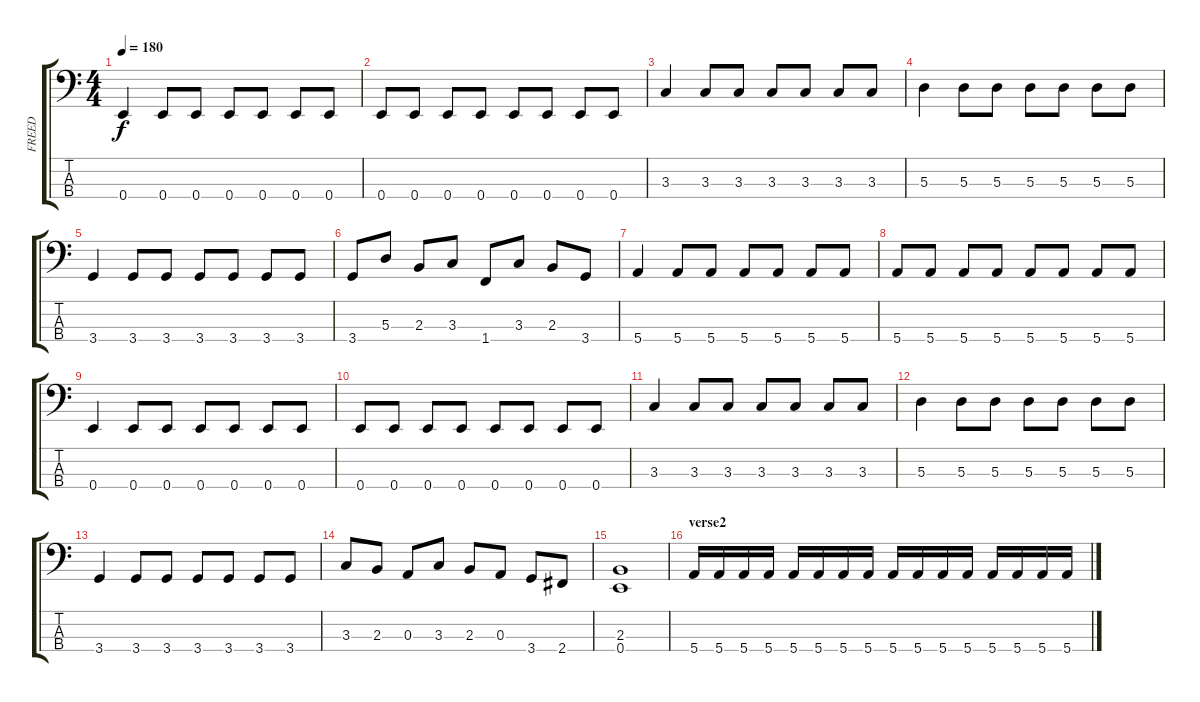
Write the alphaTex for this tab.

\track ("FREED" "FREED") {instrument electricbassfinger}
\staff {score tabs}
\tuning (G2 D2 A1 E1) {hide}
\ts (4 4)
\tempo 180
\clef f4
\ks c
0.4.4{dy f} 0.4.8 0.4.8 0.4.8 0.4.8 0.4.8 0.4.8 |
0.4.8 0.4.8 0.4.8 0.4.8 0.4.8 0.4.8 0.4.8 0.4.8 |
3.3.4 3.3.8 3.3.8 3.3.8 3.3.8 3.3.8 3.3.8 |
5.3.4 5.3.8 5.3.8 5.3.8 5.3.8 5.3.8 5.3.8 |
3.4.4 3.4.8 3.4.8 3.4.8 3.4.8 3.4.8 3.4.8 |
3.4.8 5.3.8 2.3.8 3.3.8 1.4.8 3.3.8 2.3.8 3.4.8 |
5.4.4 5.4.8 5.4.8 5.4.8 5.4.8 5.4.8 5.4.8 |
5.4.8 5.4.8 5.4.8 5.4.8 5.4.8 5.4.8 5.4.8 5.4.8 |
0.4.4 0.4.8 0.4.8 0.4.8 0.4.8 0.4.8 0.4.8 |
0.4.8 0.4.8 0.4.8 0.4.8 0.4.8 0.4.8 0.4.8 0.4.8 |
3.3.4 3.3.8 3.3.8 3.3.8 3.3.8 3.3.8 3.3.8 |
5.3.4 5.3.8 5.3.8 5.3.8 5.3.8 5.3.8 5.3.8 |
3.4.4 3.4.8 3.4.8 3.4.8 3.4.8 3.4.8 3.4.8 |
3.3.8 2.3.8 0.3.8 3.3.8 2.3.8 0.3.8 3.4.8 2.4.8 |
(2.3 0.4).1 |
\section ("" "verse2")
5.4.16 5.4.16 5.4.16 5.4.16 5.4.16 5.4.16 5.4.16 5.4.16 5.4.16 5.4.16 5.4.16 5.4.16 5.4.16 5.4.16 5.4.16 5.4.16
